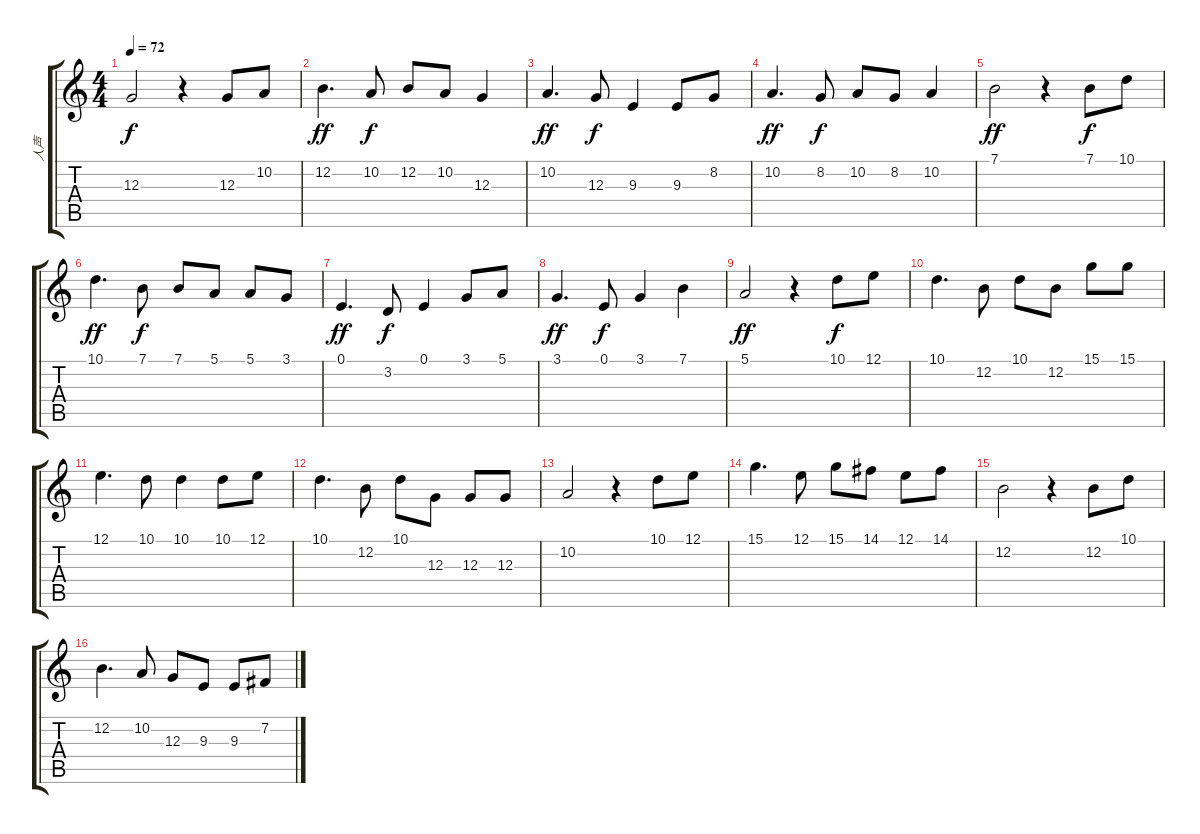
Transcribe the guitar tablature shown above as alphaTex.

\track ("人声" "人声") {instrument fx7echoes}
\staff {score tabs}
\tuning (E4 B3 G3 D3 A2 E2) {hide}
\ts (4 4)
\tempo 72
\clef g2
\ks c
12.3.2{dy f} r.4 12.3.8 10.2.8 |
12.2.4{d dy ff} 10.2.8{dy f} 12.2.8 10.2.8 12.3.4 |
10.2.4{d dy ff} 12.3.8{dy f} 9.3.4 9.3.8 8.2.8 |
10.2.4{d dy ff} 8.2.8{dy f} 10.2.8 8.2.8 10.2.4 |
7.1.2{dy ff} r.4 7.1.8{dy f} 10.1.8 |
10.1.4{d dy ff} 7.1.8{dy f} 7.1.8 5.1.8 5.1.8 3.1.8 |
0.1.4{d dy ff} 3.2.8{dy f} 0.1.4 3.1.8 5.1.8 |
3.1.4{d dy ff} 0.1.8{dy f} 3.1.4 7.1.4 |
5.1.2{dy ff} r.4 10.1.8{dy f} 12.1.8 |
10.1.4{d} 12.2.8 10.1.8 12.2.8 15.1.8 15.1.8 |
12.1.4{d} 10.1.8 10.1.4 10.1.8 12.1.8 |
10.1.4{d} 12.2.8 10.1.8 12.3.8 12.3.8 12.3.8 |
10.2.2 r.4 10.1.8 12.1.8 |
15.1.4{d} 12.1.8 15.1.8 14.1.8 12.1.8 14.1.8 |
12.2.2 r.4 12.2.8 10.1.8 |
12.2.4{d} 10.2.8 12.3.8 9.3.8 9.3.8 7.2.8
